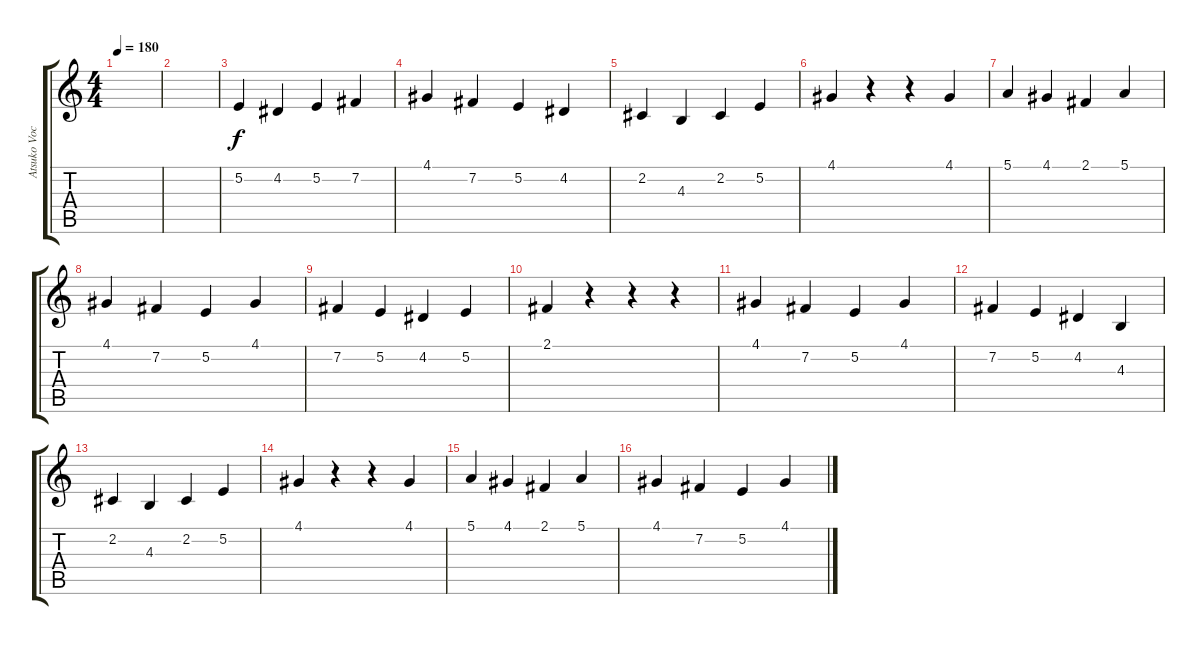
\track ("Atsuko Vocal" "Atsuko Voc") {instrument musicbox}
\staff {score tabs}
\tuning (E4 B3 G3 D3 A2 E2) {hide}
\ts (4 4)
\tempo 180
\clef g2
\ks c
|
|
5.2.4 4.2.4 5.2.4 7.2.4 |
4.1.4 7.2.4 5.2.4 4.2.4 |
2.2.4 4.3.4 2.2.4 5.2.4 |
4.1.4 r.4 r.4 4.1.4 |
5.1.4 4.1.4 2.1.4 5.1.4 |
4.1.4 7.2.4 5.2.4 4.1.4 |
7.2.4 5.2.4 4.2.4 5.2.4 |
2.1.4 r.4 r.4 r.4 |
4.1.4 7.2.4 5.2.4 4.1.4 |
7.2.4 5.2.4 4.2.4 4.3.4 |
2.2.4 4.3.4 2.2.4 5.2.4 |
4.1.4 r.4 r.4 4.1.4 |
5.1.4 4.1.4 2.1.4 5.1.4 |
4.1.4 7.2.4 5.2.4 4.1.4
